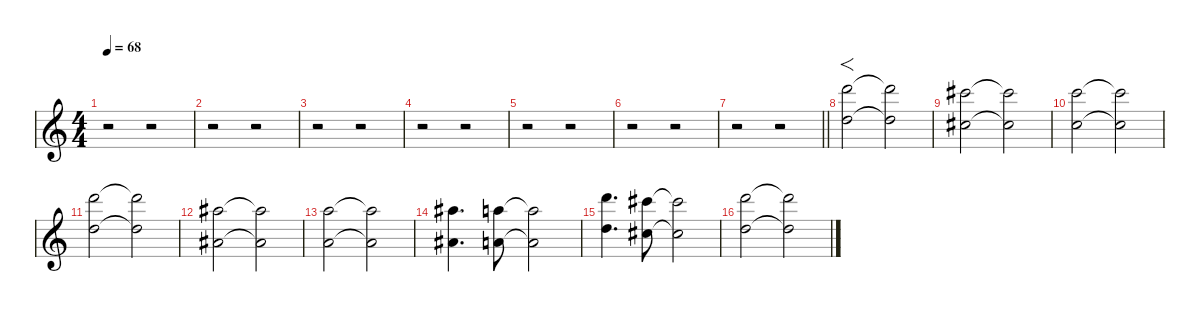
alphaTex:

\defaultSystemsLayout 4
\hideDynamics
\bracketExtendMode nobrackets
\singleTrackTrackNamePolicy hidden
\multiTrackTrackNamePolicy hidden
\firstSystemTrackNameMode fullname
\firstSystemTrackNameOrientation horizontal
\otherSystemsTrackNameOrientation horizontal
\track ("Per Wiberg" "vln.") {instrument stringensemble1}
\staff {score}
\tuning (E4 B3 G3 D3 A2 E2)
\ts (4 4)
\tempo 68
\clef g2
\ks c
r.2{dy f beam Down} r.2{beam Down} |
r.2{beam Down} r.2{beam Down} |
r.2{beam Down} r.2{beam Down} |
r.2{beam Down} r.2{beam Down} |
r.2{beam Down} r.2{beam Down} |
r.2{beam Down} r.2{beam Down} |
\section ("" "")
\barLineRight lightlight
r.2{beam Down} r.2{beam Down} |
(22.1 19.3).2{f beam Down} (22.1{t} 19.3{t}).2{beam Down} |
(21.1{acc #} 18.3{acc #}).2{beam Down} (21.1{t acc #} 18.3{t acc #}).2{beam Down} |
(20.1 17.3).2{beam Down} (20.1{t} 17.3{t}).2{beam Down} |
(22.1 19.3).2{beam Down} (22.1{t} 19.3{t}).2{beam Down} |
(18.1{acc #} 15.3{acc #}).2{beam Down} (18.1{t acc #} 15.3{t acc #}).2{beam Down} |
(17.1 14.3).2{beam Down} (17.1{t} 14.3{t}).2{beam Down} |
(18.1{acc #} 15.3{acc #}).4{d beam Down} (17.1 14.3).8{beam Down} (17.1{t} 14.3{t}).2{beam Down} |
(22.1 19.3).4{d beam Down} (21.1{acc #} 18.3{acc #}).8{beam Down} (21.1{t acc #} 18.3{t acc #}).2{beam Down} |
(22.1 19.3).2{beam Down} (22.1{t} 19.3{t}).2{beam Down}
